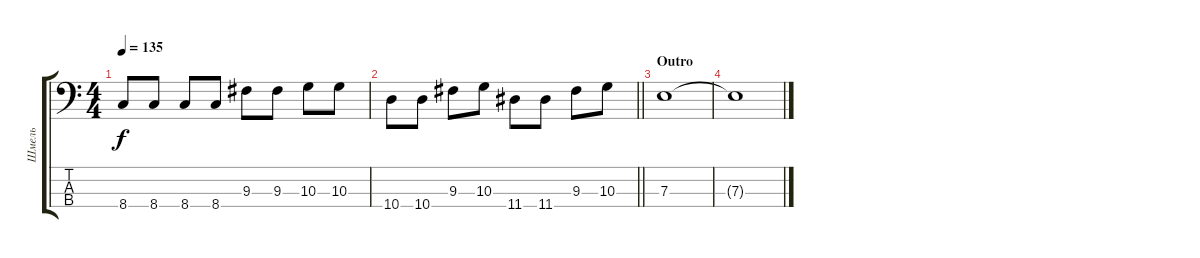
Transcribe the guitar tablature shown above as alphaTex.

\track ("Шмель" "Шмель") {instrument electricbassfinger}
\staff {score tabs}
\tuning (G2 D2 A1 E1) {hide}
\ts (4 4)
\tempo 135
\clef f4
\ks c
8.4.8{dy f} 8.4.8 8.4.8 8.4.8 9.3.8 9.3.8 10.3.8 10.3.8 |
\barLineRight lightlight
10.4.8 10.4.8 9.3.8 10.3.8 11.4.8 11.4.8 9.3.8 10.3.8 |
\section ("" "Outro")
7.3.1 |
7.3{t}.1
